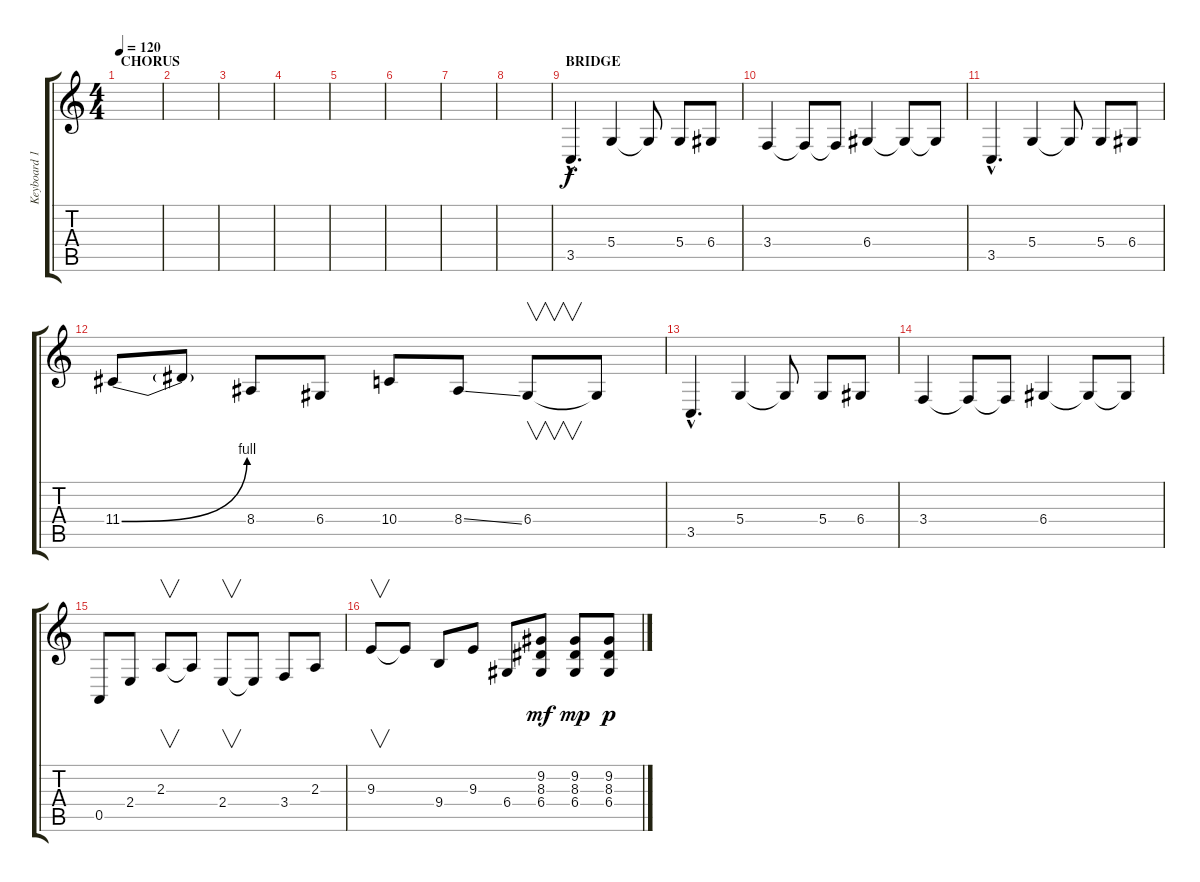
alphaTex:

\track ("Keyboard 1" "Keyboard 1") {instrument acousticgrandpiano}
\staff {score tabs}
\tuning (E4 B3 G3 D3 A2 D2) {hide}
\ts (4 4)
\section ("" "CHORUS")
\tempo 120
\clef g2
\ks c
|
|
|
|
|
|
|
|
\section ("" "BRIDGE")
3.5{hac}.4{d volume 12 instrument acousticgrandpiano} 5.4.4 5.4{t}.8 5.4.8 6.4.8 |
3.4.4 3.4{t}.8 3.4{t}.8 6.4.4 6.4{t}.8 6.4{t}.8 |
3.5{hac}.4{d} 5.4.4 5.4{t}.8 5.4.8 6.4.8 |
11.4{be (bend 0 0 60 4)}.8 11.4{t}.8 8.4.8 6.4.8 10.4.8 8.4{ss}.8 6.4.8{v} 6.4{t}.8 |
3.5{hac}.4{d} 5.4.4 5.4{t}.8 5.4.8 6.4.8 |
3.4.4 3.4{t}.8 3.4{t}.8 6.4.4 6.4{t}.8 6.4{t}.8 |
0.5.8 2.4.8 2.3.8{v} 2.3{t}.8 2.4.8{v} 2.4{t}.8 3.4.8 2.3.8 |
9.3.8{v} 9.3{t}.8 9.4.8 9.3.8 6.4.8 (9.2 8.3 6.4).8{dy mf} (9.2 8.3 6.4).8{dy mp} (9.2 8.3 6.4).8{dy p}
